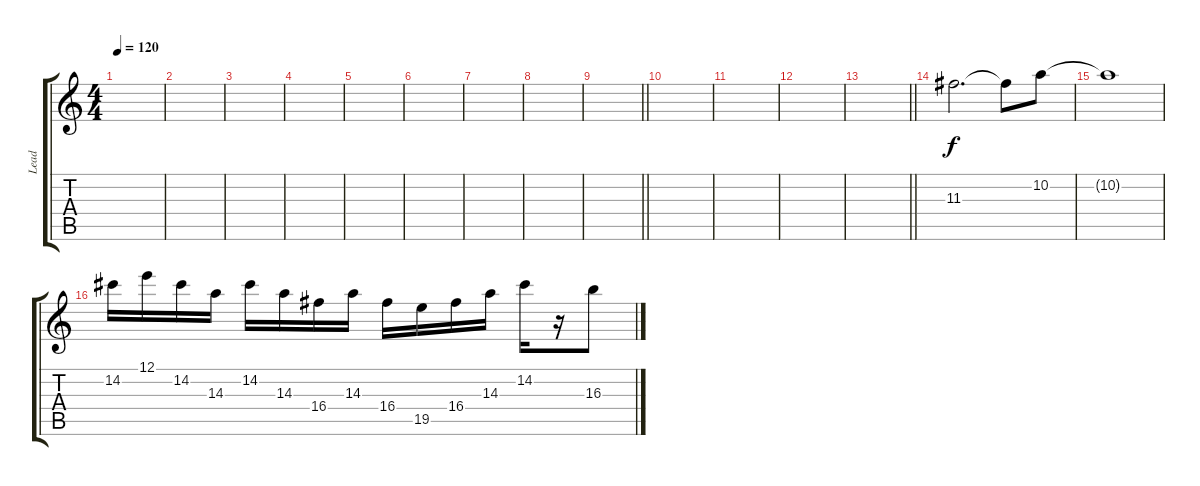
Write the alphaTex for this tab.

\track ("Lead" "Lead") {instrument fretlessbass}
\staff {score tabs}
\tuning (E4 B3 G3 D3 A2 E2) {hide}
\ts (4 4)
\tempo 120
\clef g2
\ks c
|
|
|
|
|
|
|
|
\barLineRight lightlight
|
|
|
|
\barLineRight lightlight
|
\section ("" "")
11.3.2{d} 11.3{t}.8 10.2.8 |
10.2{t}.1 |
14.2.16 12.1.16 14.2.16 14.3.16 14.2.16 14.3.16 16.4.16 14.3.16 16.4.16 19.5.16 16.4.16 14.3.16 14.2.16 r.16 16.3.8
